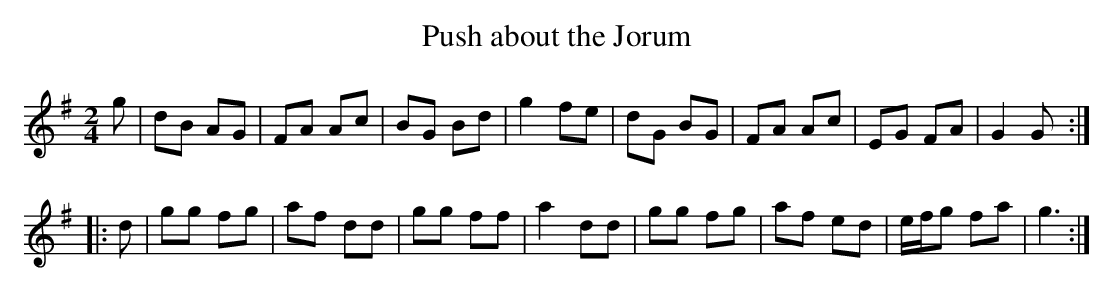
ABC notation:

X:1
T:Push about the Jorum
M:2/4
L:1/8
K:G
g | dB AG | FA Ac | BG Bd | g2 fe | \
dG BG | FA Ac | EG FA | G2 G:|
 |:d | gg fg | af dd | gg ff | a2 dd |\
gg fg | af ed | e/2f/2g fa | g3 :|
